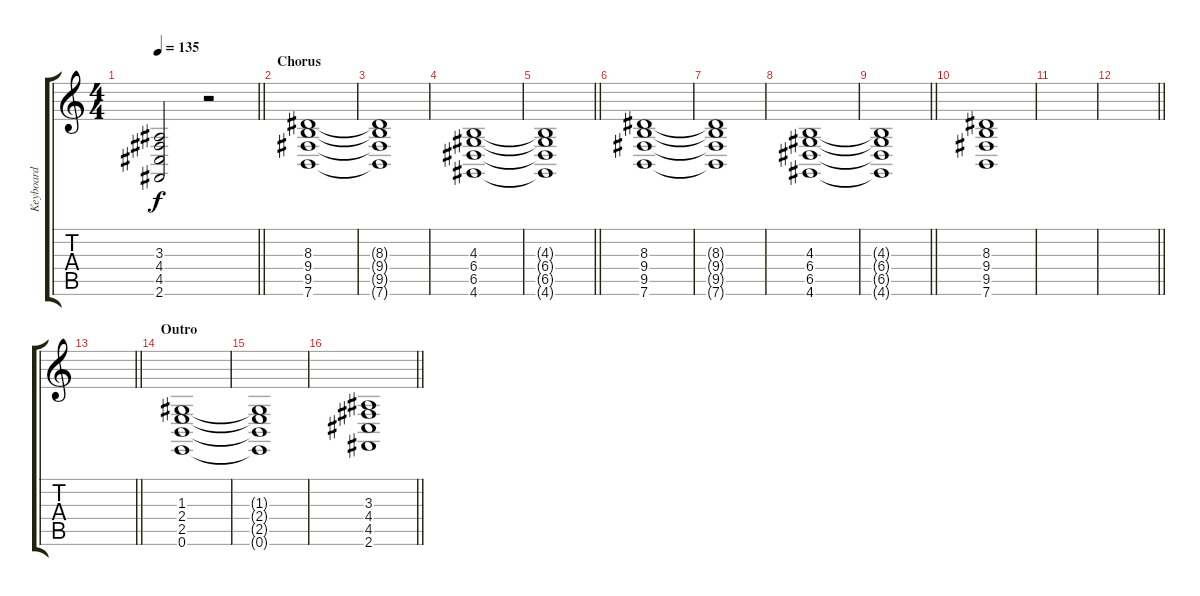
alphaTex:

\track ("Keyboard" "Keyboard") {instrument reedorgan}
\staff {score tabs}
\tuning (E4 B3 G3 D3 A2 E2) {hide}
\ts (4 4)
\tempo 135
\clef g2
\barLineRight lightlight
\ks c
(3.3{t} 4.4{t} 4.5{t} 2.6{t}).2{dy f} r.2 |
\section ("" "Chorus")
(8.3 9.4 9.5 7.6).1 |
(8.3{t} 9.4{t} 9.5{t} 7.6{t}).1 |
(4.3 6.4 6.5 4.6).1 |
\barLineRight lightlight
(4.3{t} 6.4{t} 6.5{t} 4.6{t}).1 |
(8.3 9.4 9.5 7.6).1 |
(8.3{t} 9.4{t} 9.5{t} 7.6{t}).1 |
(4.3 6.4 6.5 4.6).1 |
\barLineRight lightlight
(4.3{t} 6.4{t} 6.5{t} 4.6{t}).1 |
(8.3 9.4 9.5 7.6).1 |
|
\barLineRight lightlight
|
\barLineRight lightlight
|
\section ("" "Outro")
(1.3 2.4 2.5 0.6).1 |
(1.3{t} 2.4{t} 2.5{t} 0.6{t}).1 |
\barLineRight lightlight
(3.3 4.4 4.5 2.6).1
